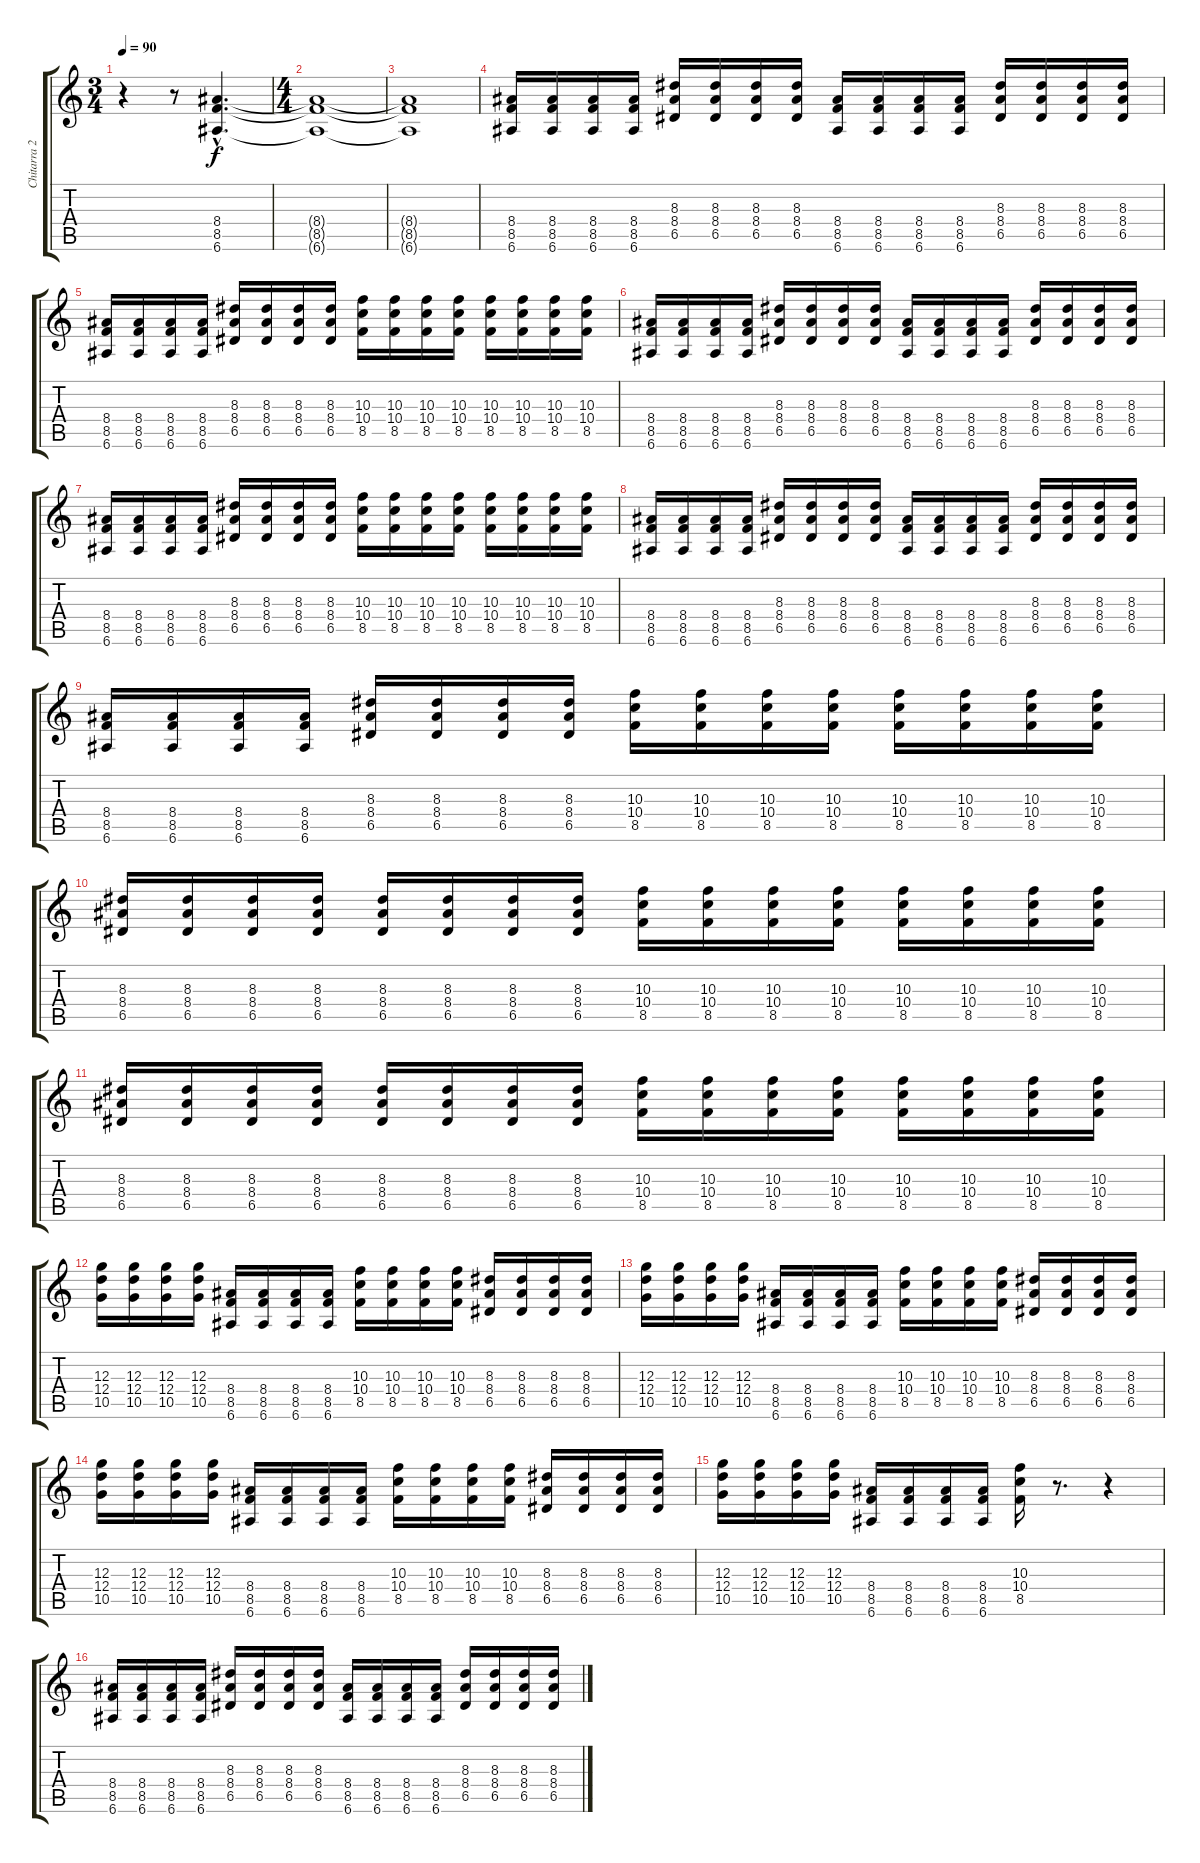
\track ("Chitarra 2" "Chitarra 2") {instrument distortionguitar}
\staff {score tabs}
\tuning (E4 B3 G3 D3 A2 E2) {hide}
\ts (3 4)
\tempo 90
\clef g2
\ks c
r.4{dy f instrument distortionguitar} r.8 (8.4{hac} 8.5{hac} 6.6{hac}).4{d} |
\ts (4 4)
(8.4{t} 8.5{t} 6.6{t}).1 |
(8.4{t} 8.5{t} 6.6{t}).1 |
(8.4 8.5 6.6).16 (8.4 8.5 6.6).16 (8.4 8.5 6.6).16 (8.4 8.5 6.6).16 (8.3 8.4 6.5).16 (8.3 8.4 6.5).16 (8.3 8.4 6.5).16 (8.3 8.4 6.5).16 (8.4 8.5 6.6).16 (8.4 8.5 6.6).16 (8.4 8.5 6.6).16 (8.4 8.5 6.6).16 (8.3 8.4 6.5).16 (8.3 8.4 6.5).16 (8.3 8.4 6.5).16 (8.3 8.4 6.5).16 |
(8.4 8.5 6.6).16 (8.4 8.5 6.6).16 (8.4 8.5 6.6).16 (8.4 8.5 6.6).16 (8.3 8.4 6.5).16 (8.3 8.4 6.5).16 (8.3 8.4 6.5).16 (8.3 8.4 6.5).16 (10.3 10.4 8.5).16 (10.3 10.4 8.5).16 (10.3 10.4 8.5).16 (10.3 10.4 8.5).16 (10.3 10.4 8.5).16 (10.3 10.4 8.5).16 (10.3 10.4 8.5).16 (10.3 10.4 8.5).16 |
(8.4 8.5 6.6).16 (8.4 8.5 6.6).16 (8.4 8.5 6.6).16 (8.4 8.5 6.6).16 (8.3 8.4 6.5).16 (8.3 8.4 6.5).16 (8.3 8.4 6.5).16 (8.3 8.4 6.5).16 (8.4 8.5 6.6).16 (8.4 8.5 6.6).16 (8.4 8.5 6.6).16 (8.4 8.5 6.6).16 (8.3 8.4 6.5).16 (8.3 8.4 6.5).16 (8.3 8.4 6.5).16 (8.3 8.4 6.5).16 |
(8.4 8.5 6.6).16 (8.4 8.5 6.6).16 (8.4 8.5 6.6).16 (8.4 8.5 6.6).16 (8.3 8.4 6.5).16 (8.3 8.4 6.5).16 (8.3 8.4 6.5).16 (8.3 8.4 6.5).16 (10.3 10.4 8.5).16 (10.3 10.4 8.5).16 (10.3 10.4 8.5).16 (10.3 10.4 8.5).16 (10.3 10.4 8.5).16 (10.3 10.4 8.5).16 (10.3 10.4 8.5).16 (10.3 10.4 8.5).16 |
(8.4 8.5 6.6).16 (8.4 8.5 6.6).16 (8.4 8.5 6.6).16 (8.4 8.5 6.6).16 (8.3 8.4 6.5).16 (8.3 8.4 6.5).16 (8.3 8.4 6.5).16 (8.3 8.4 6.5).16 (8.4 8.5 6.6).16 (8.4 8.5 6.6).16 (8.4 8.5 6.6).16 (8.4 8.5 6.6).16 (8.3 8.4 6.5).16 (8.3 8.4 6.5).16 (8.3 8.4 6.5).16 (8.3 8.4 6.5).16 |
(8.4 8.5 6.6).16 (8.4 8.5 6.6).16 (8.4 8.5 6.6).16 (8.4 8.5 6.6).16 (8.3 8.4 6.5).16 (8.3 8.4 6.5).16 (8.3 8.4 6.5).16 (8.3 8.4 6.5).16 (10.3 10.4 8.5).16 (10.3 10.4 8.5).16 (10.3 10.4 8.5).16 (10.3 10.4 8.5).16 (10.3 10.4 8.5).16 (10.3 10.4 8.5).16 (10.3 10.4 8.5).16 (10.3 10.4 8.5).16 |
(8.3 8.4 6.5).16 (8.3 8.4 6.5).16 (8.3 8.4 6.5).16 (8.3 8.4 6.5).16 (8.3 8.4 6.5).16 (8.3 8.4 6.5).16 (8.3 8.4 6.5).16 (8.3 8.4 6.5).16 (10.3 10.4 8.5).16 (10.3 10.4 8.5).16 (10.3 10.4 8.5).16 (10.3 10.4 8.5).16 (10.3 10.4 8.5).16 (10.3 10.4 8.5).16 (10.3 10.4 8.5).16 (10.3 10.4 8.5).16 |
(8.3 8.4 6.5).16 (8.3 8.4 6.5).16 (8.3 8.4 6.5).16 (8.3 8.4 6.5).16 (8.3 8.4 6.5).16 (8.3 8.4 6.5).16 (8.3 8.4 6.5).16 (8.3 8.4 6.5).16 (10.3 10.4 8.5).16 (10.3 10.4 8.5).16 (10.3 10.4 8.5).16 (10.3 10.4 8.5).16 (10.3 10.4 8.5).16 (10.3 10.4 8.5).16 (10.3 10.4 8.5).16 (10.3 10.4 8.5).16 |
(12.3 12.4 10.5).16 (12.3 12.4 10.5).16 (12.3 12.4 10.5).16 (12.3 12.4 10.5).16 (8.4 8.5 6.6).16 (8.4 8.5 6.6).16 (8.4 8.5 6.6).16 (8.4 8.5 6.6).16 (10.3 10.4 8.5).16 (10.3 10.4 8.5).16 (10.3 10.4 8.5).16 (10.3 10.4 8.5).16 (8.3 8.4 6.5).16 (8.3 8.4 6.5).16 (8.3 8.4 6.5).16 (8.3 8.4 6.5).16 |
(12.3 12.4 10.5).16 (12.3 12.4 10.5).16 (12.3 12.4 10.5).16 (12.3 12.4 10.5).16 (8.4 8.5 6.6).16 (8.4 8.5 6.6).16 (8.4 8.5 6.6).16 (8.4 8.5 6.6).16 (10.3 10.4 8.5).16 (10.3 10.4 8.5).16 (10.3 10.4 8.5).16 (10.3 10.4 8.5).16 (8.3 8.4 6.5).16 (8.3 8.4 6.5).16 (8.3 8.4 6.5).16 (8.3 8.4 6.5).16 |
(12.3 12.4 10.5).16 (12.3 12.4 10.5).16 (12.3 12.4 10.5).16 (12.3 12.4 10.5).16 (8.4 8.5 6.6).16 (8.4 8.5 6.6).16 (8.4 8.5 6.6).16 (8.4 8.5 6.6).16 (10.3 10.4 8.5).16 (10.3 10.4 8.5).16 (10.3 10.4 8.5).16 (10.3 10.4 8.5).16 (8.3 8.4 6.5).16 (8.3 8.4 6.5).16 (8.3 8.4 6.5).16 (8.3 8.4 6.5).16 |
(12.3 12.4 10.5).16 (12.3 12.4 10.5).16 (12.3 12.4 10.5).16 (12.3 12.4 10.5).16 (8.4 8.5 6.6).16 (8.4 8.5 6.6).16 (8.4 8.5 6.6).16 (8.4 8.5 6.6).16 (10.3 10.4 8.5).16 r.8{d} r.4 |
(8.4 8.5 6.6).16 (8.4 8.5 6.6).16 (8.4 8.5 6.6).16 (8.4 8.5 6.6).16 (8.3 8.4 6.5).16 (8.3 8.4 6.5).16 (8.3 8.4 6.5).16 (8.3 8.4 6.5).16 (8.4 8.5 6.6).16 (8.4 8.5 6.6).16 (8.4 8.5 6.6).16 (8.4 8.5 6.6).16 (8.3 8.4 6.5).16 (8.3 8.4 6.5).16 (8.3 8.4 6.5).16 (8.3 8.4 6.5).16
